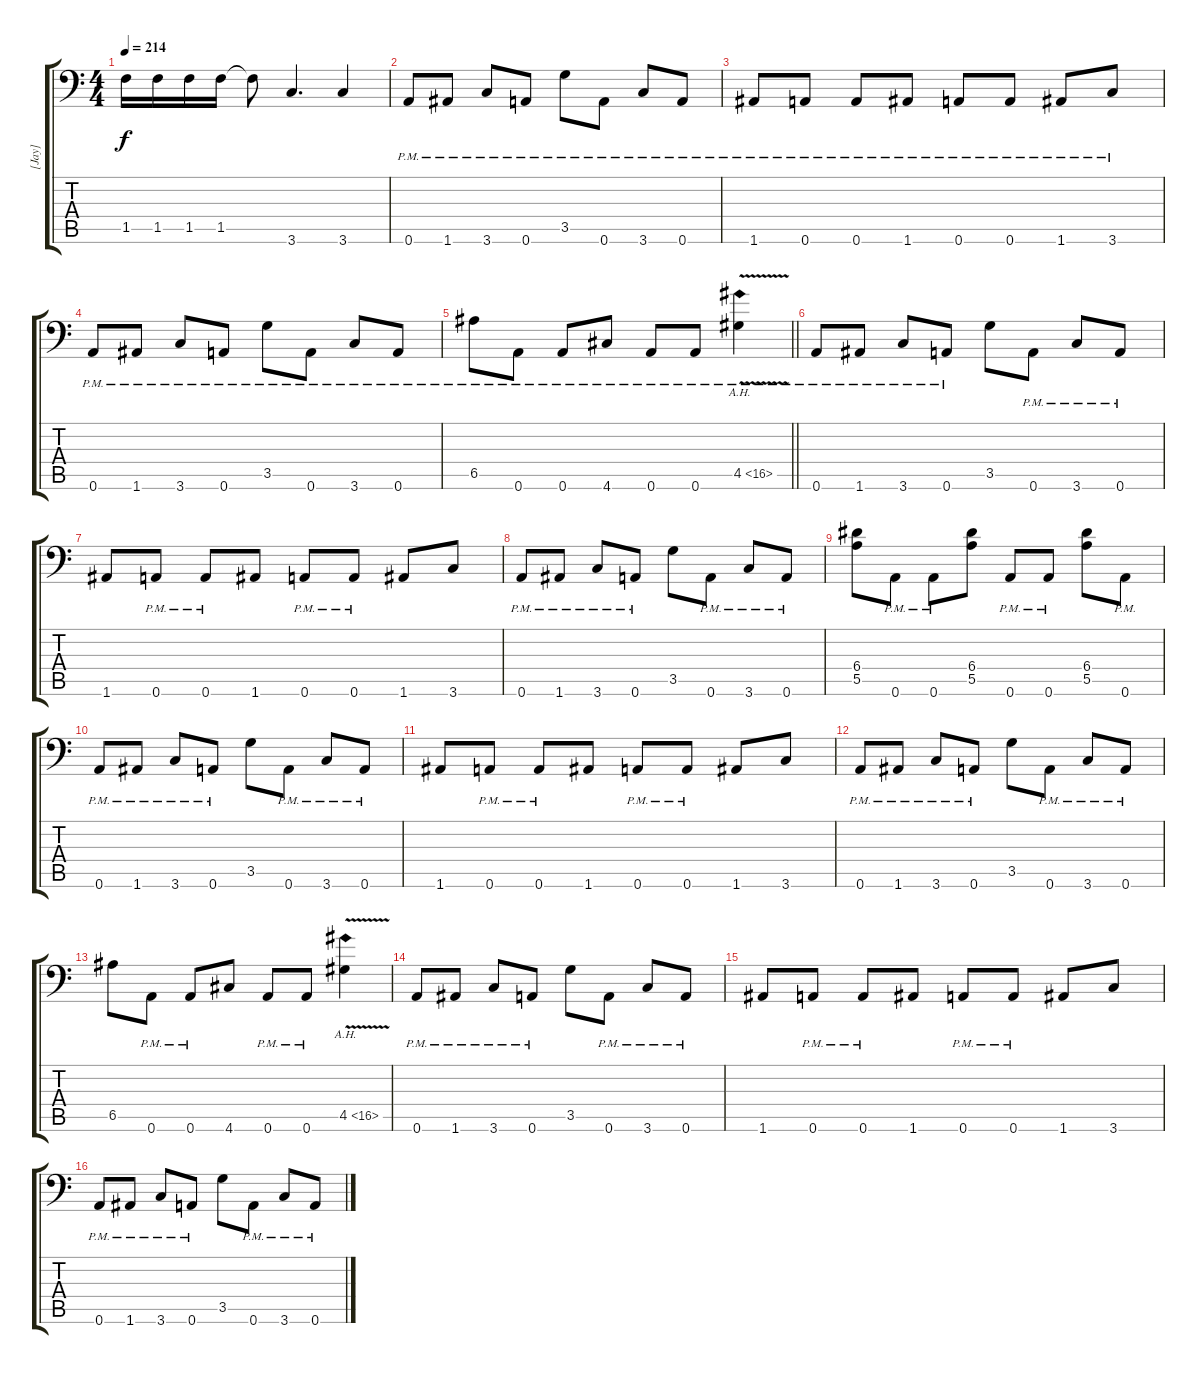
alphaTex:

\track ("[Jay]" "[Jay]") {instrument distortionguitar}
\staff {score tabs}
\tuning (B3 Gb3 D3 A2 E2 A1) {hide}
\ts (4 4)
\tempo 214
\clef f4
\ks c
1.5.16{dy f} 1.5.16 1.5.16 1.5.16 1.5{t}.8 3.6.4{d} 3.6.4 |
0.6{pm}.8 1.6{pm}.8 3.6{pm}.8 0.6{pm}.8 3.5{pm}.8 0.6{pm}.8 3.6{pm}.8 0.6{pm}.8 |
1.6{pm}.8 0.6{pm}.8 0.6{pm}.8 1.6{pm}.8 0.6{pm}.8 0.6{pm}.8 1.6{pm}.8 3.6{pm}.8 |
0.6{pm}.8 1.6{pm}.8 3.6{pm}.8 0.6{pm}.8 3.5{pm}.8 0.6{pm}.8 3.6{pm}.8 0.6{pm}.8 |
\barLineRight lightlight
6.5{pm}.8 0.6{pm}.8 0.6{pm}.8 4.6{pm}.8 0.6{pm}.8 0.6{pm}.8 4.5{ah 12 v pm}.4 |
0.6{pm}.8 1.6{pm}.8 3.6{pm}.8 0.6{pm}.8 3.5.8 0.6{pm}.8 3.6{pm}.8 0.6{pm}.8 |
1.6.8 0.6{pm}.8 0.6{pm}.8 1.6.8 0.6{pm}.8 0.6{pm}.8 1.6.8 3.6.8 |
0.6{pm}.8 1.6{pm}.8 3.6{pm}.8 0.6{pm}.8 3.5.8 0.6{pm}.8 3.6{pm}.8 0.6{pm}.8 |
(6.4 5.5).8 0.6{pm}.8 0.6{pm}.8 (6.4 5.5).8 0.6{pm}.8 0.6{pm}.8 (6.4 5.5).8 0.6{pm}.8 |
0.6{pm}.8 1.6{pm}.8 3.6{pm}.8 0.6{pm}.8 3.5.8 0.6{pm}.8 3.6{pm}.8 0.6{pm}.8 |
1.6.8 0.6{pm}.8 0.6{pm}.8 1.6.8 0.6{pm}.8 0.6{pm}.8 1.6.8 3.6.8 |
0.6{pm}.8 1.6{pm}.8 3.6{pm}.8 0.6{pm}.8 3.5.8 0.6{pm}.8 3.6{pm}.8 0.6{pm}.8 |
6.5.8 0.6{pm}.8 0.6{pm}.8 4.6.8 0.6{pm}.8 0.6{pm}.8 4.5{ah 12 v}.4 |
0.6{pm}.8 1.6{pm}.8 3.6{pm}.8 0.6{pm}.8 3.5.8 0.6{pm}.8 3.6{pm}.8 0.6{pm}.8 |
1.6.8 0.6{pm}.8 0.6{pm}.8 1.6.8 0.6{pm}.8 0.6{pm}.8 1.6.8 3.6.8 |
0.6{pm}.8 1.6{pm}.8 3.6{pm}.8 0.6{pm}.8 3.5.8 0.6{pm}.8 3.6{pm}.8 0.6{pm}.8
